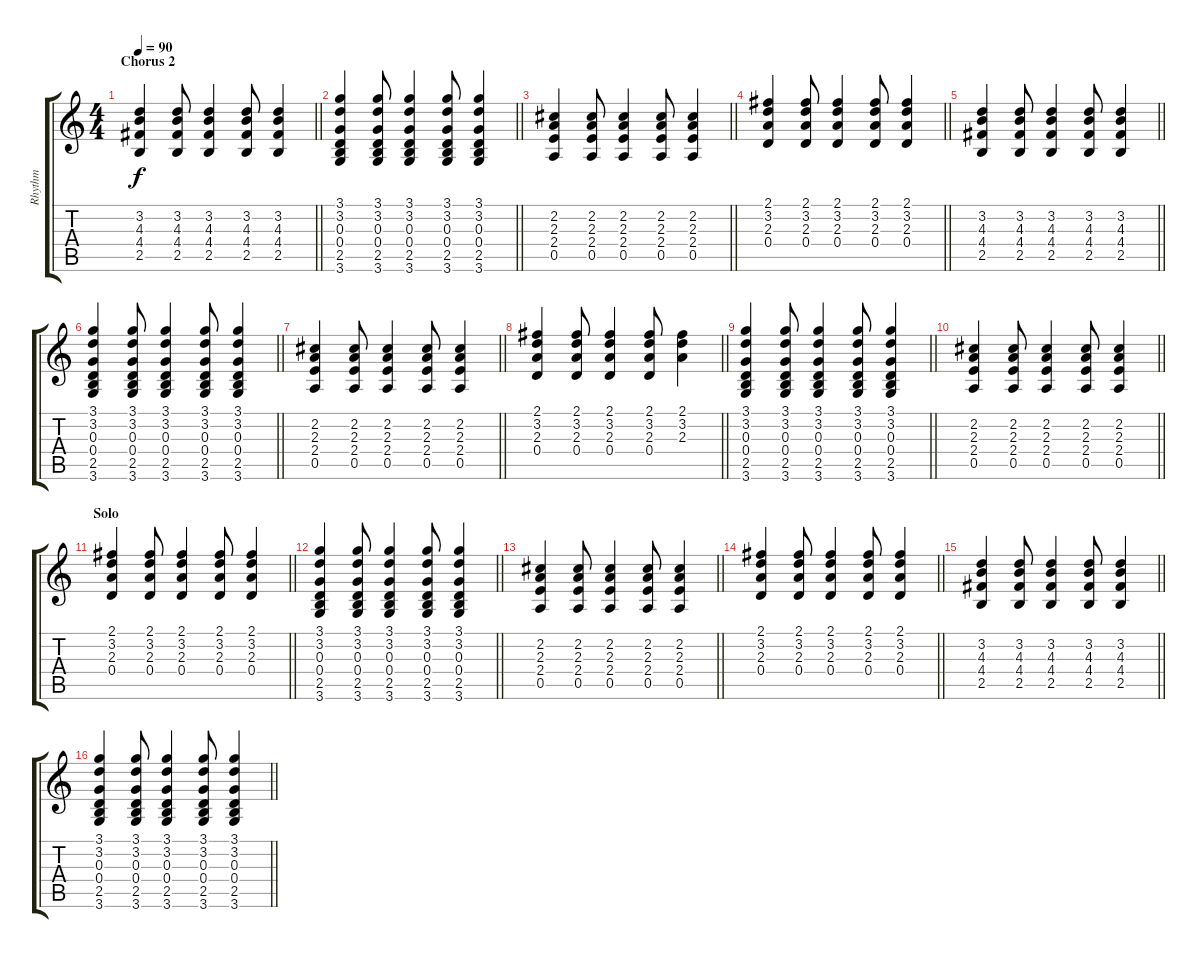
\track ("Rhythm" "Rhythm") {instrument acousticguitarsteel}
\staff {score tabs}
\tuning (E4 B3 G3 D3 A2 E2) {hide}
\ts (4 4)
\section ("" "Chorus 2")
\tempo 90
\clef g2
\barLineRight lightlight
\ks c
(3.2 4.3 4.4 2.5).4{dy f} (3.2 4.3 4.4 2.5).8 (3.2 4.3 4.4 2.5).4 (3.2 4.3 4.4 2.5).8 (3.2 4.3 4.4 2.5).4 |
\barLineRight lightlight
(3.1 3.2 0.3 0.4 2.5 3.6).4 (3.1 3.2 0.3 0.4 2.5 3.6).8 (3.1 3.2 0.3 0.4 2.5 3.6).4 (3.1 3.2 0.3 0.4 2.5 3.6).8 (3.1 3.2 0.3 0.4 2.5 3.6).4 |
\barLineRight lightlight
(2.2 2.3 2.4 0.5).4 (2.2 2.3 2.4 0.5).8 (2.2 2.3 2.4 0.5).4 (2.2 2.3 2.4 0.5).8 (2.2 2.3 2.4 0.5).4 |
\barLineRight lightlight
(2.1 3.2 2.3 0.4).4 (2.1 3.2 2.3 0.4).8 (2.1 3.2 2.3 0.4).4 (2.1 3.2 2.3 0.4).8 (2.1 3.2 2.3 0.4).4 |
\barLineRight lightlight
(3.2 4.3 4.4 2.5).4 (3.2 4.3 4.4 2.5).8 (3.2 4.3 4.4 2.5).4 (3.2 4.3 4.4 2.5).8 (3.2 4.3 4.4 2.5).4 |
\barLineRight lightlight
(3.1 3.2 0.3 0.4 2.5 3.6).4 (3.1 3.2 0.3 0.4 2.5 3.6).8 (3.1 3.2 0.3 0.4 2.5 3.6).4 (3.1 3.2 0.3 0.4 2.5 3.6).8 (3.1 3.2 0.3 0.4 2.5 3.6).4 |
\barLineRight lightlight
(2.2 2.3 2.4 0.5).4 (2.2 2.3 2.4 0.5).8 (2.2 2.3 2.4 0.5).4 (2.2 2.3 2.4 0.5).8 (2.2 2.3 2.4 0.5).4 |
\barLineRight lightlight
(2.1 3.2 2.3 0.4).4 (2.1 3.2 2.3 0.4).8 (2.1 3.2 2.3 0.4).4 (2.1 3.2 2.3 0.4).8 (2.1 3.2 2.3).4 |
\barLineRight lightlight
(3.1 3.2 0.3 0.4 2.5 3.6).4 (3.1 3.2 0.3 0.4 2.5 3.6).8 (3.1 3.2 0.3 0.4 2.5 3.6).4 (3.1 3.2 0.3 0.4 2.5 3.6).8 (3.1 3.2 0.3 0.4 2.5 3.6).4 |
\barLineRight lightlight
(2.2 2.3 2.4 0.5).4 (2.2 2.3 2.4 0.5).8 (2.2 2.3 2.4 0.5).4 (2.2 2.3 2.4 0.5).8 (2.2 2.3 2.4 0.5).4 |
\section ("" "Solo")
\barLineRight lightlight
(2.1 3.2 2.3 0.4).4 (2.1 3.2 2.3 0.4).8 (2.1 3.2 2.3 0.4).4 (2.1 3.2 2.3 0.4).8 (2.1 3.2 2.3 0.4).4 |
\barLineRight lightlight
(3.1 3.2 0.3 0.4 2.5 3.6).4 (3.1 3.2 0.3 0.4 2.5 3.6).8 (3.1 3.2 0.3 0.4 2.5 3.6).4 (3.1 3.2 0.3 0.4 2.5 3.6).8 (3.1 3.2 0.3 0.4 2.5 3.6).4 |
\barLineRight lightlight
(2.2 2.3 2.4 0.5).4 (2.2 2.3 2.4 0.5).8 (2.2 2.3 2.4 0.5).4 (2.2 2.3 2.4 0.5).8 (2.2 2.3 2.4 0.5).4 |
\barLineRight lightlight
(2.1 3.2 2.3 0.4).4 (2.1 3.2 2.3 0.4).8 (2.1 3.2 2.3 0.4).4 (2.1 3.2 2.3 0.4).8 (2.1 3.2 2.3 0.4).4 |
\barLineRight lightlight
(3.2 4.3 4.4 2.5).4 (3.2 4.3 4.4 2.5).8 (3.2 4.3 4.4 2.5).4 (3.2 4.3 4.4 2.5).8 (3.2 4.3 4.4 2.5).4 |
\barLineRight lightlight
(3.1 3.2 0.3 0.4 2.5 3.6).4 (3.1 3.2 0.3 0.4 2.5 3.6).8 (3.1 3.2 0.3 0.4 2.5 3.6).4 (3.1 3.2 0.3 0.4 2.5 3.6).8 (3.1 3.2 0.3 0.4 2.5 3.6).4
